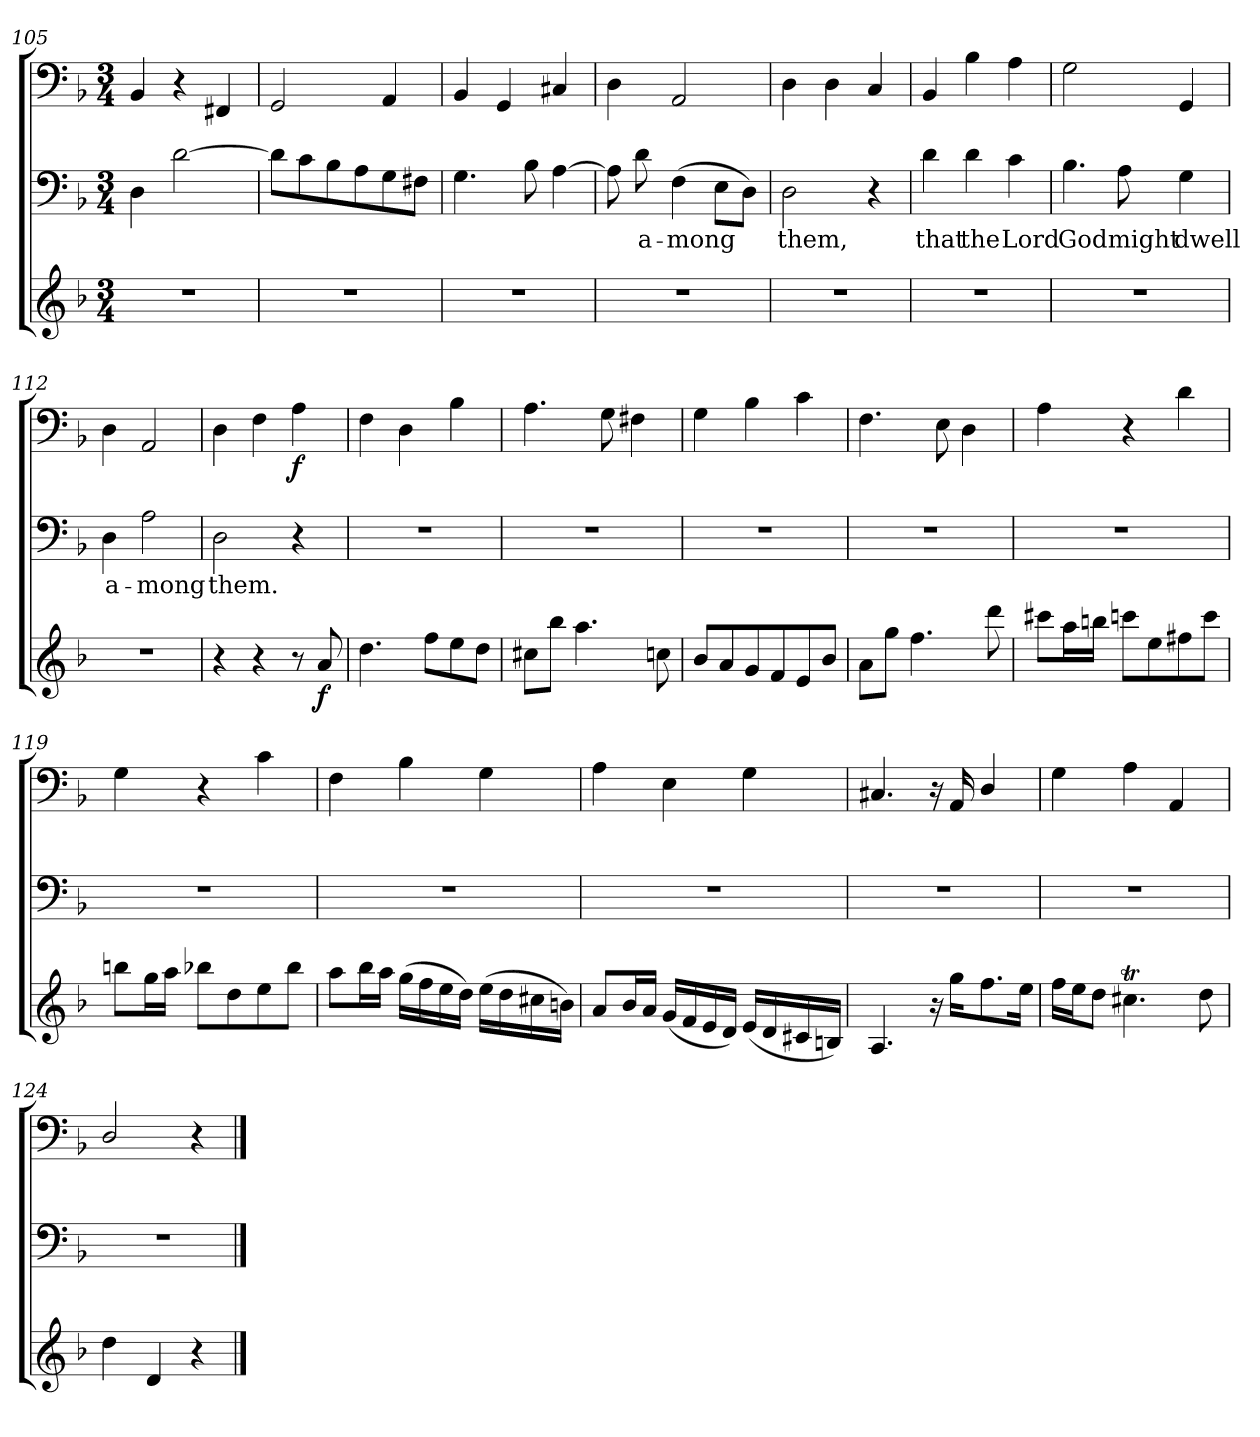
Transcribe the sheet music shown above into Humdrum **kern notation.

**kern	**dynam	**kern	**text	**kern	**dynam
*part3	*part3	*part2	*part2	*part1	*part1
*staff3	*staff3	*staff2	*staff2	*staff1	*staff1
*clefG2	*	*clefF4	*	*clefF4	*
*k[b-]	*	*k[b-]	*	*k[b-]	*
*d:	*	*d:	*	*d:	*
*M3/4	*	*M3/4	*	*M3/4	*
=105	=105	=105	=105	=105	=105
2.r	.	4D\	.	4BB-/	.
.	.	[2d\	.	4r	.
.	.	.	.	4FF#X/	.
=106	=106	=106	=106	=106	=106
2.r	.	8d\L]	.	2GG/	.
.	.	8c\	.	.	.
.	.	8B-\	.	.	.
.	.	8A\	.	.	.
.	.	8G\	.	4AA/	.
.	.	8F#X\J	.	.	.
=107	=107	=107	=107	=107	=107
2.r	.	4.G\	.	4BB-/	.
.	.	.	.	4GG/	.
.	.	8B-\	.	.	.
.	.	[4A\	.	4C#X/	.
=108	=108	=108	=108	=108	=108
2.r	.	8A\]	.	4D\	.
.	.	8d\	a-	.	.
.	.	(4F\	-mong	2AA/	.
.	.	8E\L	.	.	.
.	.	8D\J)	.	.	.
=109	=109	=109	=109	=109	=109
2.r	.	2D\	them,	4D\	.
.	.	.	.	4D\	.
.	.	4r	.	4C/	.
=110	=110	=110	=110	=110	=110
2.r	.	4d\	that	4BB-/	.
.	.	4d\	the	4B-\	.
.	.	4c\	Lord	4A\	.
=111	=111	=111	=111	=111	=111
2.r	.	4.B-\	God	2G\	.
.	.	8A\	might	.	.
.	.	4G\	dwell	4GG/	.
=112	=112	=112	=112	=112	=112
2.r	.	4D\	a-	4D\	.
.	.	2A\	-mong	2AA/	.
=113	=113	=113	=113	=113	=113
4r	.	2D\	them.	4D\	.
4r	.	.	.	4F\	.
8r	.	4r	.	4A\	f
8a/	f	.	.	.	.
=114	=114	=114	=114	=114	=114
4.dd\	.	2.r	.	4F\	.
.	.	.	.	4D\	.
8ff\L	.	.	.	.	.
8ee\	.	.	.	4B-\	.
8dd\J	.	.	.	.	.
=115	=115	=115	=115	=115	=115
8cc#X\L	.	2.r	.	4.A\	.
8bb-\J	.	.	.	.	.
4.aa\	.	.	.	.	.
.	.	.	.	8G\	.
.	.	.	.	4F#X\	.
8ccn\	.	.	.	.	.
=116	=116	=116	=116	=116	=116
8b-/L	.	2.r	.	4G\	.
8a/	.	.	.	.	.
8g/	.	.	.	4B-\	.
8f/	.	.	.	.	.
8e/	.	.	.	4c\	.
8b-/J	.	.	.	.	.
=117	=117	=117	=117	=117	=117
8a\L	.	2.r	.	4.F\	.
8gg\J	.	.	.	.	.
4.ff\	.	.	.	.	.
.	.	.	.	8E\	.
.	.	.	.	4D\	.
8ddd\	.	.	.	.	.
=118	=118	=118	=118	=118	=118
8ccc#X\L	.	2.r	.	4A\	.
16aa\L	.	.	.	.	.
16bbn\JJ	.	.	.	.	.
8cccn\L	.	.	.	4r	.
8ee\	.	.	.	.	.
8ff#X\	.	.	.	4d\	.
8ccc\J	.	.	.	.	.
=119	=119	=119	=119	=119	=119
8bbn\L	.	2.r	.	4G\	.
16gg\L	.	.	.	.	.
16aa\JJ	.	.	.	.	.
8bb-X\L	.	.	.	4r	.
8dd\	.	.	.	.	.
8ee\	.	.	.	4c\	.
8bb-\J	.	.	.	.	.
=120	=120	=120	=120	=120	=120
8aa\L	.	2.r	.	4F\	.
16bb-\L	.	.	.	.	.
16aa\JJ	.	.	.	.	.
(16gg\LL	.	.	.	4B-\	.
16ff\	.	.	.	.	.
16ee\	.	.	.	.	.
16dd\JJ)	.	.	.	.	.
(16ee\LL	.	.	.	4G\	.
16dd\	.	.	.	.	.
16cc#X\	.	.	.	.	.
16bn\JJ)	.	.	.	.	.
=121	=121	=121	=121	=121	=121
8a/L	.	2.r	.	4A\	.
16b-/L	.	.	.	.	.
16a/JJ	.	.	.	.	.
(16g/LL	.	.	.	4E\	.
16f/	.	.	.	.	.
16e/	.	.	.	.	.
16d/JJ)	.	.	.	.	.
(16e/LL	.	.	.	4G\	.
16d/	.	.	.	.	.
16c#X/	.	.	.	.	.
16Bn/JJ)	.	.	.	.	.
=122	=122	=122	=122	=122	=122
4.A/	.	2.r	.	4.C#X/	.
16r	.	.	.	16r	.
16gg\KL	.	.	.	16AA/	.
8.ff\	.	.	.	4D/	.
16ee\Jk	.	.	.	.	.
=123	=123	=123	=123	=123	=123
16ff\LL	.	2.r	.	4G\	.
16ee\J	.	.	.	.	.
8dd\J	.	.	.	.	.
4.cc#Xt\	.	.	.	4A\	.
.	.	.	.	4AA/	.
8dd\	.	.	.	.	.
=124	=124	=124	=124	=124	=124
4dd\	.	2.r	.	2D/	.
4d/	.	.	.	.	.
4r	.	.	.	4r	.
==	==	==	==	==	==
*-	*-	*-	*-	*-	*-
